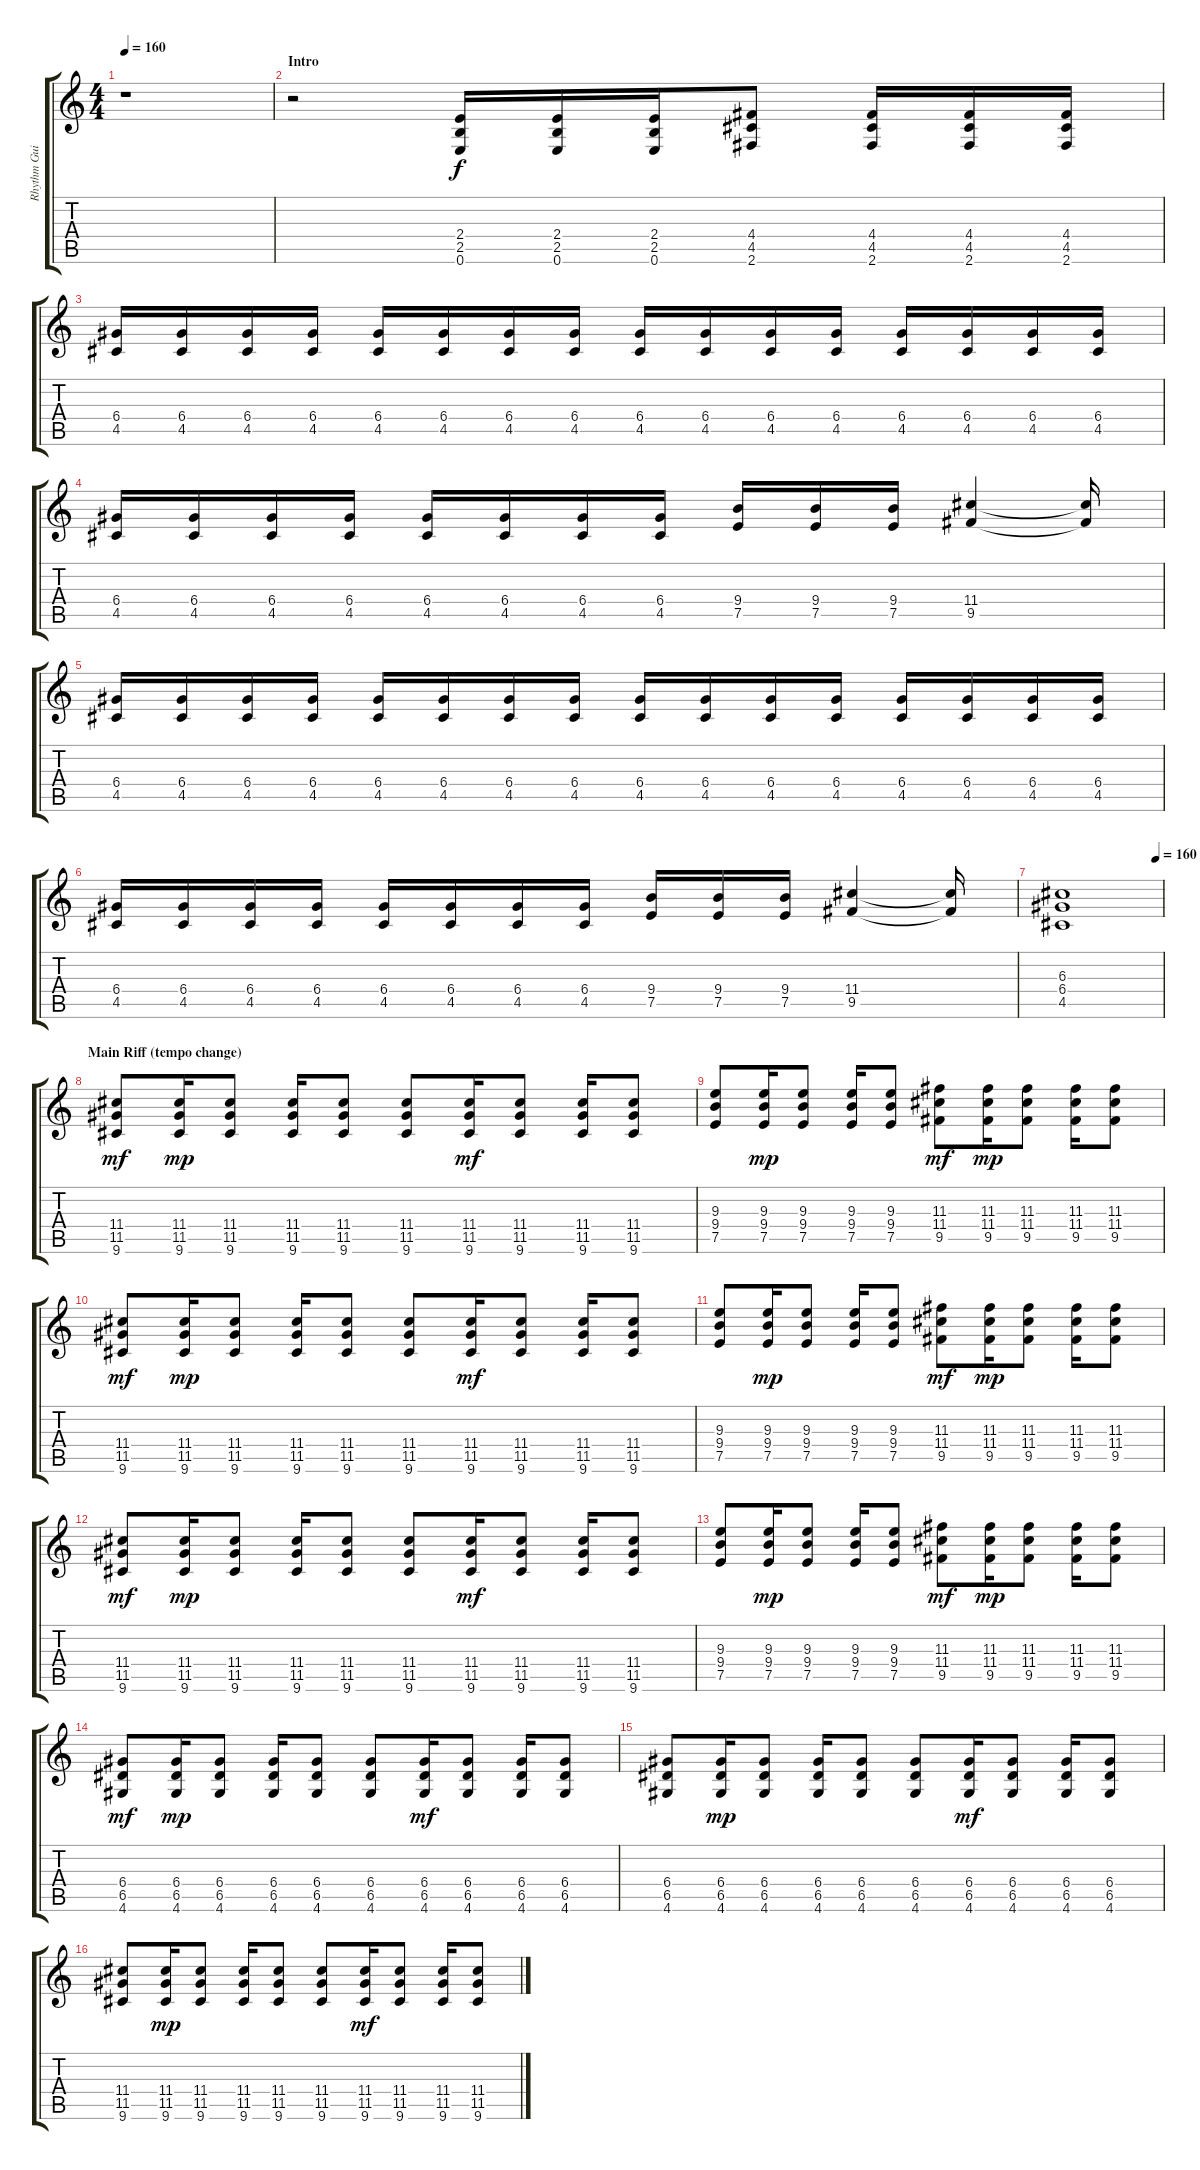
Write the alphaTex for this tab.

\track ("Rhythm Guitar" "Rhythm Gui") {instrument distortionguitar}
\staff {score tabs}
\tuning (E4 B3 G3 D3 A2 E2) {hide}
\ts (4 4)
\tempo 160
\tempo 84
\tempo 160
\clef g2
\ks c
r.1{dy f instrument distortionguitar} |
\section ("" "Intro")
r.2 (2.4 2.5 0.6).16 (2.4 2.5 0.6).16 (2.4 2.5 0.6).16 (4.4 4.5 2.6).8 (4.4 4.5 2.6).16 (4.4 4.5 2.6).16 (4.4 4.5 2.6).16 |
(6.4 4.5).16 (6.4 4.5).16 (6.4 4.5).16 (6.4 4.5).16 (6.4 4.5).16 (6.4 4.5).16 (6.4 4.5).16 (6.4 4.5).16 (6.4 4.5).16 (6.4 4.5).16 (6.4 4.5).16 (6.4 4.5).16 (6.4 4.5).16 (6.4 4.5).16 (6.4 4.5).16 (6.4 4.5).16 |
(6.4 4.5).16 (6.4 4.5).16 (6.4 4.5).16 (6.4 4.5).16 (6.4 4.5).16 (6.4 4.5).16 (6.4 4.5).16 (6.4 4.5).16 (9.4 7.5).16 (9.4 7.5).16 (9.4 7.5).16 (11.4 9.5).4 (11.4{t} 9.5{t}).16 |
(6.4 4.5).16 (6.4 4.5).16 (6.4 4.5).16 (6.4 4.5).16 (6.4 4.5).16 (6.4 4.5).16 (6.4 4.5).16 (6.4 4.5).16 (6.4 4.5).16 (6.4 4.5).16 (6.4 4.5).16 (6.4 4.5).16 (6.4 4.5).16 (6.4 4.5).16 (6.4 4.5).16 (6.4 4.5).16 |
(6.4 4.5).16 (6.4 4.5).16 (6.4 4.5).16 (6.4 4.5).16 (6.4 4.5).16 (6.4 4.5).16 (6.4 4.5).16 (6.4 4.5).16 (9.4 7.5).16 (9.4 7.5).16 (9.4 7.5).16 (11.4 9.5).4 (11.4{t} 9.5{t}).16 |
\tempo (160 0.9375)
(6.3 6.4 4.5).1 |
\section ("" "Main Riff (tempo change)")
(11.4 11.5 9.6).8{dy mf} (11.4 11.5 9.6).16{dy mp} (11.4 11.5 9.6).8 (11.4 11.5 9.6).16 (11.4 11.5 9.6).8 (11.4 11.5 9.6).8 (11.4 11.5 9.6).16{dy mf} (11.4 11.5 9.6).8 (11.4 11.5 9.6).16 (11.4 11.5 9.6).8 |
(9.3 9.4 7.5).8 (9.3 9.4 7.5).16{dy mp} (9.3 9.4 7.5).8 (9.3 9.4 7.5).16 (9.3 9.4 7.5).8 (11.3 11.4 9.5).8{dy mf} (11.3 11.4 9.5).16{dy mp} (11.3 11.4 9.5).8 (11.3 11.4 9.5).16 (11.3 11.4 9.5).8 |
(11.4 11.5 9.6).8{dy mf} (11.4 11.5 9.6).16{dy mp} (11.4 11.5 9.6).8 (11.4 11.5 9.6).16 (11.4 11.5 9.6).8 (11.4 11.5 9.6).8 (11.4 11.5 9.6).16{dy mf} (11.4 11.5 9.6).8 (11.4 11.5 9.6).16 (11.4 11.5 9.6).8 |
(9.3 9.4 7.5).8 (9.3 9.4 7.5).16{dy mp} (9.3 9.4 7.5).8 (9.3 9.4 7.5).16 (9.3 9.4 7.5).8 (11.3 11.4 9.5).8{dy mf} (11.3 11.4 9.5).16{dy mp} (11.3 11.4 9.5).8 (11.3 11.4 9.5).16 (11.3 11.4 9.5).8 |
(11.4 11.5 9.6).8{dy mf} (11.4 11.5 9.6).16{dy mp} (11.4 11.5 9.6).8 (11.4 11.5 9.6).16 (11.4 11.5 9.6).8 (11.4 11.5 9.6).8 (11.4 11.5 9.6).16{dy mf} (11.4 11.5 9.6).8 (11.4 11.5 9.6).16 (11.4 11.5 9.6).8 |
(9.3 9.4 7.5).8 (9.3 9.4 7.5).16{dy mp} (9.3 9.4 7.5).8 (9.3 9.4 7.5).16 (9.3 9.4 7.5).8 (11.3 11.4 9.5).8{dy mf} (11.3 11.4 9.5).16{dy mp} (11.3 11.4 9.5).8 (11.3 11.4 9.5).16 (11.3 11.4 9.5).8 |
(6.4 6.5 4.6).8{dy mf} (6.4 6.5 4.6).16{dy mp} (6.4 6.5 4.6).8 (6.4 6.5 4.6).16 (6.4 6.5 4.6).8 (6.4 6.5 4.6).8 (6.4 6.5 4.6).16{dy mf} (6.4 6.5 4.6).8 (6.4 6.5 4.6).16 (6.4 6.5 4.6).8 |
(6.4 6.5 4.6).8 (6.4 6.5 4.6).16{dy mp} (6.4 6.5 4.6).8 (6.4 6.5 4.6).16 (6.4 6.5 4.6).8 (6.4 6.5 4.6).8 (6.4 6.5 4.6).16{dy mf} (6.4 6.5 4.6).8 (6.4 6.5 4.6).16 (6.4 6.5 4.6).8 |
(11.4 11.5 9.6).8 (11.4 11.5 9.6).16{dy mp} (11.4 11.5 9.6).8 (11.4 11.5 9.6).16 (11.4 11.5 9.6).8 (11.4 11.5 9.6).8 (11.4 11.5 9.6).16{dy mf} (11.4 11.5 9.6).8 (11.4 11.5 9.6).16 (11.4 11.5 9.6).8
